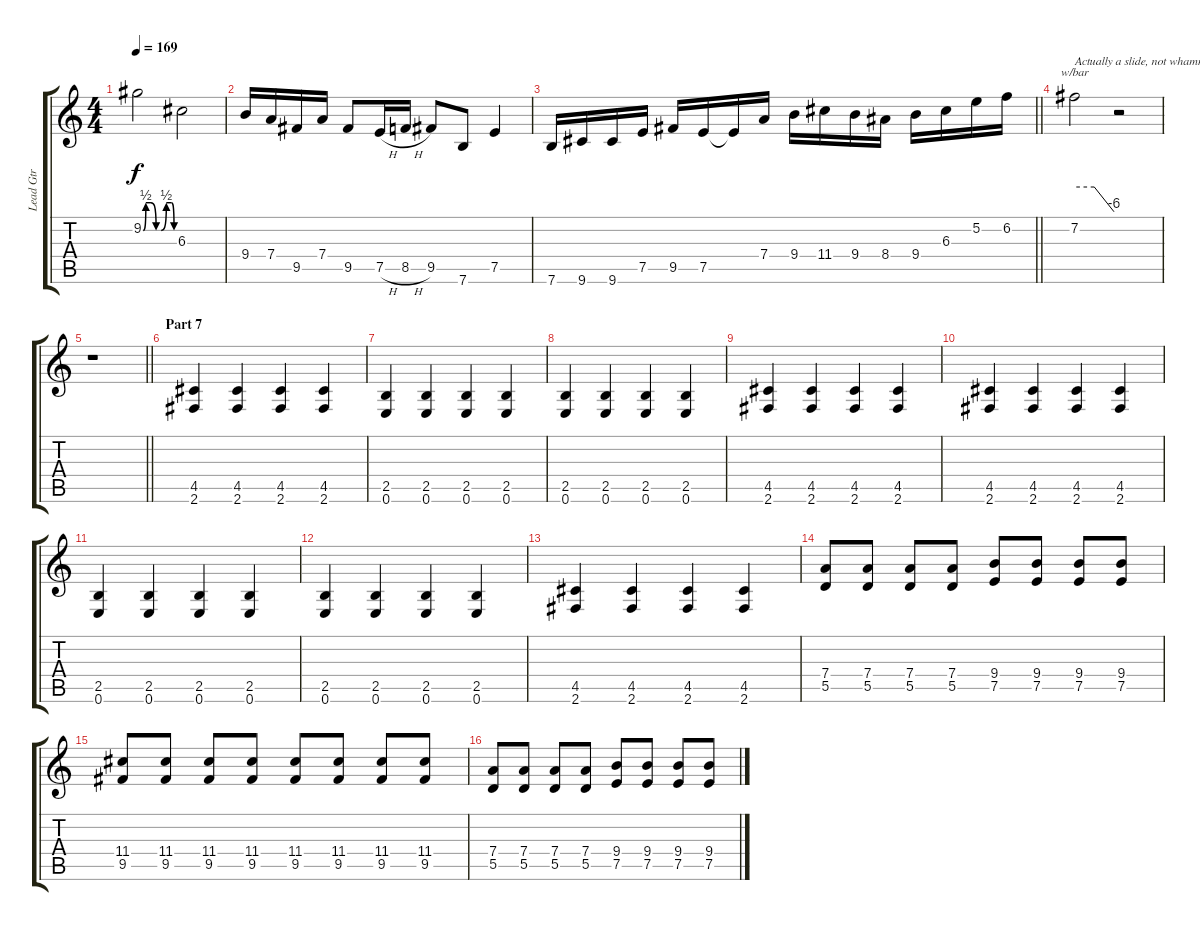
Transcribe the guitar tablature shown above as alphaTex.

\track ("Lead Gtr" "Lead Gtr") {instrument distortionguitar}
\staff {score tabs}
\tuning (E4 B3 G3 D3 A2 E2) {hide}
\ts (4 4)
\tempo 169
\clef g2
\ks c
9.2{be (custom 0 0 5 2 15 2 25 0 35 0 45 2 55 2 60 0)}.2{dy f} 6.3.2 |
9.4.16 7.4.16 9.5.16 7.4.16 9.5.8 7.5{h}.16 8.5{h}.16 9.5.8 7.6.8 7.5.4 |
\barLineRight lightlight
7.6.16 9.6.16 9.6.16 7.5.16 9.5.16 7.5.16 7.5{t}.16 7.4.16 9.4.16 11.4.16 9.4.16 8.4.16 9.4.16 6.3.16 5.2.16 6.2.16 |
7.2.2{tbe (custom default 0 0 30 0 60 -24) txt "Actually a slide, not whammy"} r.2 |
\barLineRight lightlight
r.1 |
\section ("" "Part 7")
(4.5 2.6).4{volume 11} (4.5 2.6).4 (4.5 2.6).4 (4.5 2.6).4 |
(2.5 0.6).4 (2.5 0.6).4 (2.5 0.6).4 (2.5 0.6).4 |
(2.5 0.6).4 (2.5 0.6).4 (2.5 0.6).4 (2.5 0.6).4 |
(4.5 2.6).4 (4.5 2.6).4 (4.5 2.6).4 (4.5 2.6).4 |
(4.5 2.6).4 (4.5 2.6).4 (4.5 2.6).4 (4.5 2.6).4 |
(2.5 0.6).4 (2.5 0.6).4 (2.5 0.6).4 (2.5 0.6).4 |
(2.5 0.6).4 (2.5 0.6).4 (2.5 0.6).4 (2.5 0.6).4 |
(4.5 2.6).4 (4.5 2.6).4 (4.5 2.6).4 (4.5 2.6).4 |
(7.4 5.5).8 (7.4 5.5).8 (7.4 5.5).8 (7.4 5.5).8 (9.4 7.5).8 (9.4 7.5).8 (9.4 7.5).8 (9.4 7.5).8 |
(11.4 9.5).8 (11.4 9.5).8 (11.4 9.5).8 (11.4 9.5).8 (11.4 9.5).8 (11.4 9.5).8 (11.4 9.5).8 (11.4 9.5).8 |
(7.4 5.5).8 (7.4 5.5).8 (7.4 5.5).8 (7.4 5.5).8 (9.4 7.5).8 (9.4 7.5).8 (9.4 7.5).8 (9.4 7.5).8
